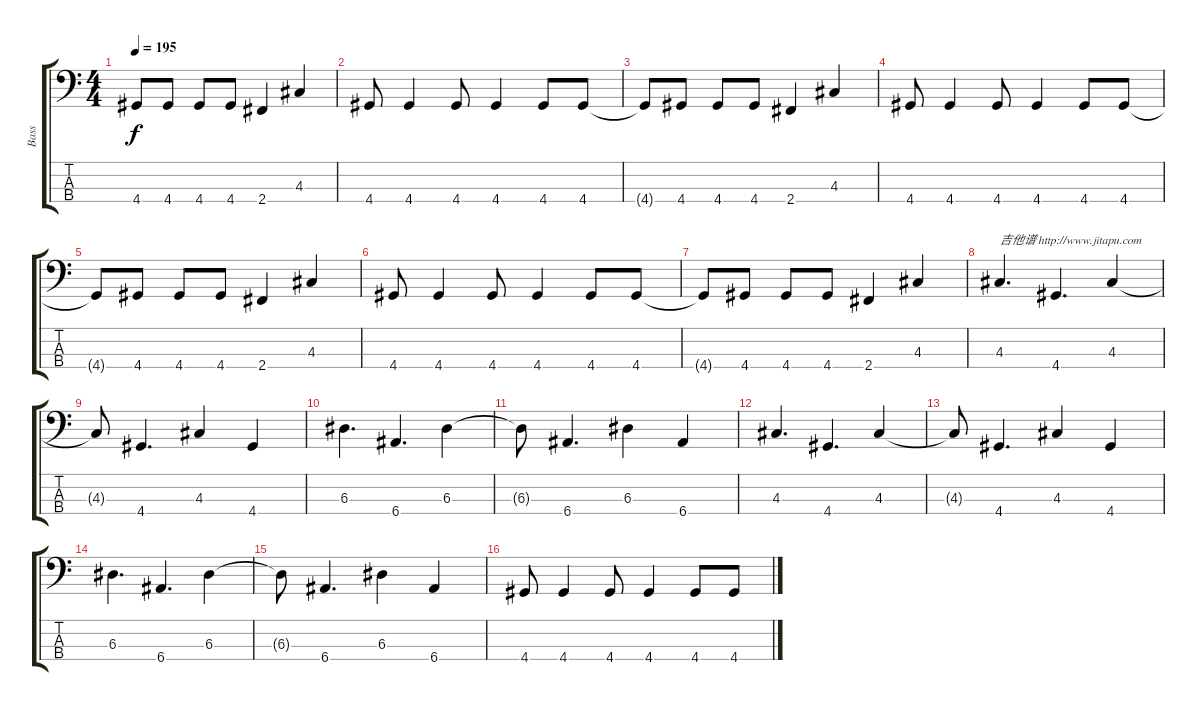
\track ("Bass" "Bass") {instrument electricbasspick}
\staff {score tabs}
\tuning (G2 D2 A1 E1) {hide}
\ts (4 4)
\tempo 195
\clef f4
\ks c
4.4{t}.8{dy f} 4.4.8 4.4.8 4.4.8 2.4.4 4.3.4 |
4.4.8 4.4.4 4.4.8 4.4.4 4.4.8 4.4.8 |
4.4{t}.8 4.4.8 4.4.8 4.4.8 2.4.4 4.3.4 |
4.4.8 4.4.4 4.4.8 4.4.4 4.4.8 4.4.8 |
4.4{t}.8 4.4.8 4.4.8 4.4.8 2.4.4 4.3.4 |
4.4.8 4.4.4 4.4.8 4.4.4 4.4.8 4.4.8 |
4.4{t}.8 4.4.8 4.4.8 4.4.8 2.4.4 4.3.4 |
4.3.4{d txt "吉他谱 http://www.jitapu.com"} 4.4.4{d} 4.3.4 |
4.3{t}.8 4.4.4{d} 4.3.4 4.4.4 |
6.3.4{d} 6.4.4{d} 6.3.4 |
6.3{t}.8 6.4.4{d} 6.3.4 6.4.4 |
4.3.4{d} 4.4.4{d} 4.3.4 |
4.3{t}.8 4.4.4{d} 4.3.4 4.4.4 |
6.3.4{d} 6.4.4{d} 6.3.4 |
6.3{t}.8 6.4.4{d} 6.3.4 6.4.4 |
4.4.8 4.4.4 4.4.8 4.4.4 4.4.8 4.4.8
